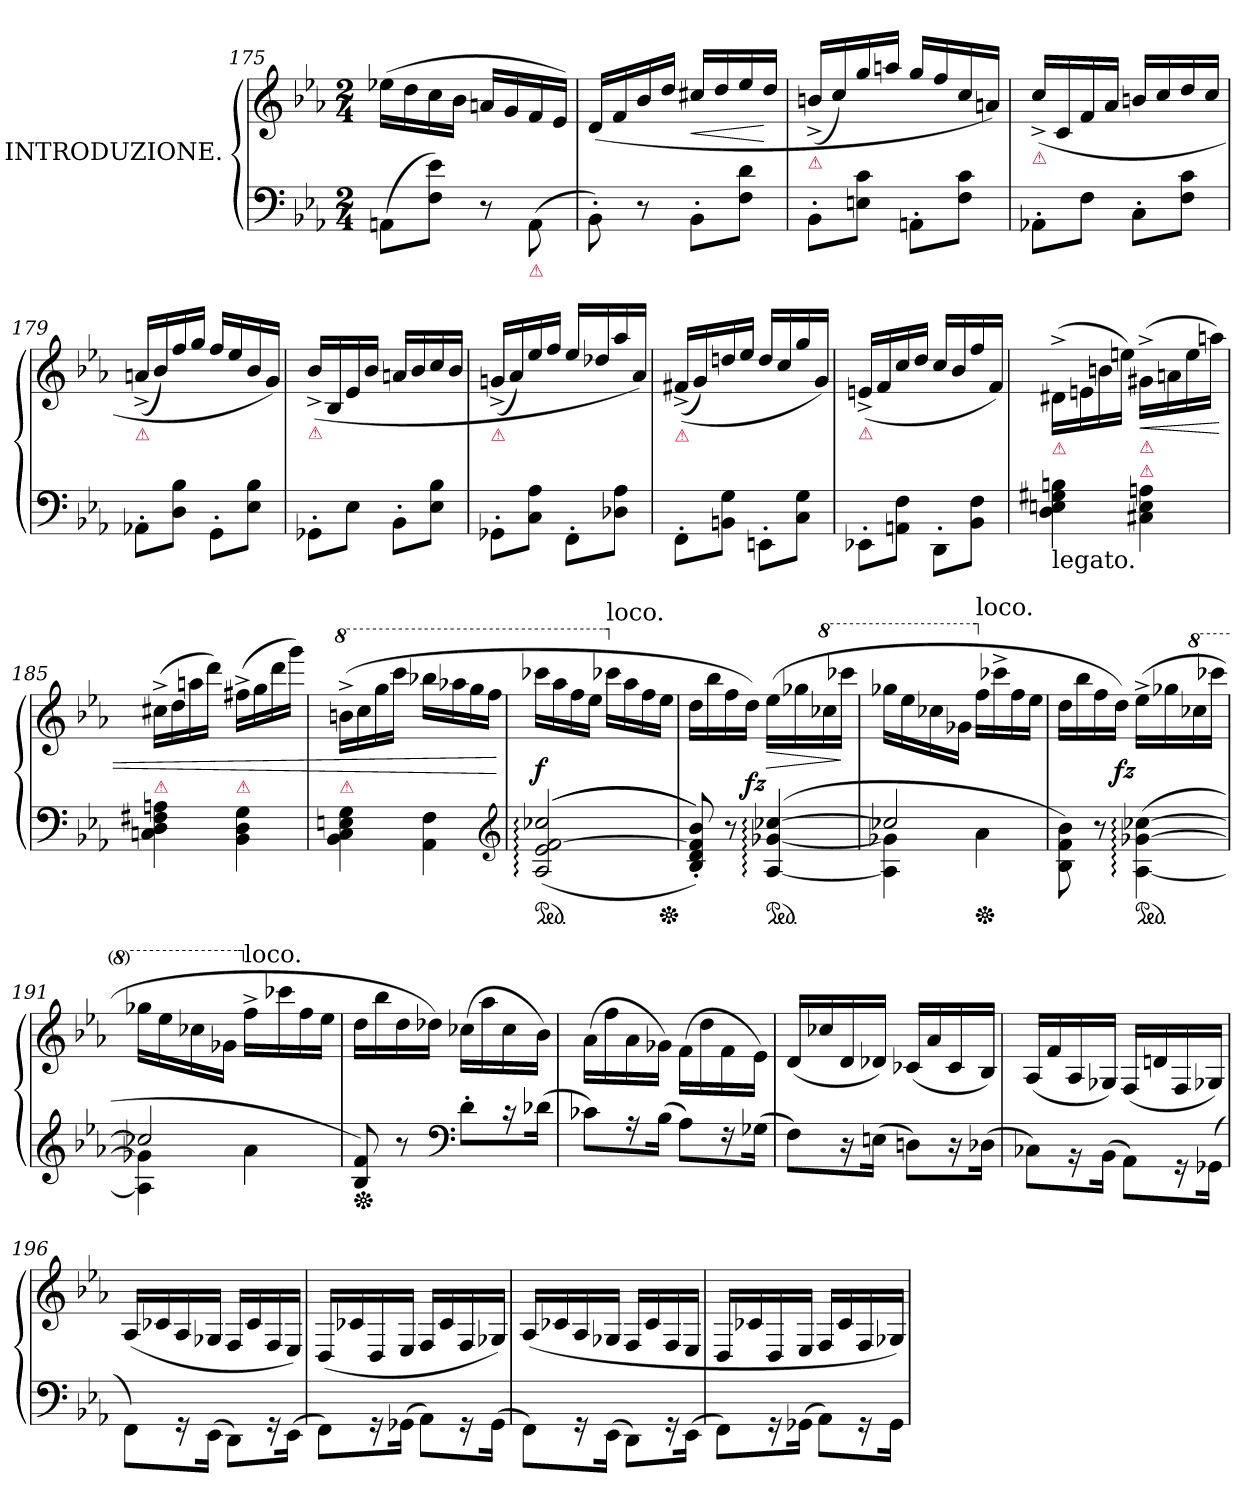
**kern	**kern	**dynam
*part1	*part1	*part1
*staff2	*staff1	*staff1/2
*I"INTRODUZIONE.	*	*
*clefF4	*clefG2	*
*k[b-e-a-]	*k[b-e-a-]	*
*M2/4	*M2/4	*
=175	=175	=175
(>8AAnL	(>16ee-XLL	.
.	16dd	.
8F 8e-J)	16cc	.
.	16b-JJ	.
8r	16anLL	.
.	16g	.
!LO:TX:b:color=crimson:t=⚠	!	!
(>8AA\	16f	.
.	16e-JJ)	.
=176	=176	=176
8BB-'>\)	(>16d/LL	.
.	16f	.
8r	16b-	.
.	16ddJJ	.
!	!	!LO:HP:b
8BB-'>L	16cc#X/LL	<
.	16dd	.
8F 8dJ	16ee-	.
.	16ddJJ	[
=177	=177	=177
!	!LO:TX:b:color=crimson:t=⚠	!
8BB-'>L	(<16bn^</LL	.
.	16cc)	.
8En 8cJ	16gg	.
.	16aanJJ	.
8AAn'>L	16gg/LL	.
.	16ff	.
8F 8cJ	16cc	.
.	16anJJ)	.
=178	=178	=178
!	!LO:TX:b:color=crimson:t=⚠	!
8AA-X'>\L	(>16cc^</LL	.
.	16c	.
8FJ	16f	.
.	16a-JJ	.
8C'>\L	16bn/LL	.
.	16cc	.
8F 8cJ	16dd	.
.	16ccJJ	.
=179	=179	=179
!	!LO:TX:b:color=crimson:t=⚠	!
8AA-X'>\L	(<16an^</LL	.
.	16b-)	.
8D 8B-J	16ff	.
.	16ggJJ	.
8GG'>\L	16ff/LL	.
.	16ee-	.
8E- 8B-J	16b-	.
.	16gJJ)	.
=180	=180	=180
!	!LO:TX:b:color=crimson:t=⚠	!
8GG-X'>\L	(>16b-^</LL	.
.	16B-	.
8E-J	16e-	.
.	16b-JJ	.
8BB-'>\L	16an/LL	.
.	16b-	.
8E- 8B-J	16cc	.
.	16b-JJ	.
=181	=181	=181
!	!LO:TX:b:color=crimson:t=⚠	!
8GG-X'>\L	(<16gn^</LL	.
.	16a-)	.
8C 8A-J	16ee-	.
.	16ffJJ	.
8FF'>\L	16ee-/LL	.
.	16dd-X	.
8D-X 8A-J	16aa-	.
.	16a-JJ)	.
=182	=182	=182
!	!LO:TX:b:color=crimson:t=⚠	!
8FF'>\L	(<(>16f#X^</LL	.
.	16g)	.
8BBn 8GJ	16ddn	.
.	16ee-JJ	.
8EEn'>\L	16dd/LL	.
.	16cc	.
8C 8GJ	16gg	.
.	16gJJ)	.
=183	=183	=183
!	!LO:TX:b:color=crimson:t=⚠	!
8EE-X'>\L	(>16en^</LL	.
.	16f	.
8AAn 8FJ	16cc	.
.	16ddJJ	.
8DD'>\L	16cc/LL	.
.	16b-	.
8BB- 8FJ	16ff	.
.	16fJJ)	.
=184	=184	=184
!	!LO:TX:b:color=crimson:t=⚠	!
!LO:TX:b:t=legato.	!	!
4D 4En 4G#X 4Bn	(>16d#X^<\LL	.
.	16en	.
.	16bn	.
.	16eenJJ)	.
!	!LO:TX:b:color=crimson:t=⚠	!
!	!LO:TX:b:color=crimson:t=⚠	!
!	!	!LO:HP:b
4C#X 4E 4An	(>16g#X^<\LL	<
.	16an	.
.	16ee	.
.	16aanJJ)	.
=185	=185	=185
!	!LO:TX:b:color=crimson:t=⚠	!
4Cn 4D 4F#X 4An	(>16cc#X^<\LL	.
.	16dd	.
.	16aan	.
.	16dddJJ)	.
!	!LO:TX:b:color=crimson:t=⚠	!
4BB- 4D 4G	(>16ff#X^<\LL	.
.	16gg	.
.	16ddd	.
.	16gggJJ)	.
=186	=186	=186
*	*8va	*
!	!LO:TX:b:color=crimson:t=⚠	!
4BB- 4C 4En 4G	(>16bbn^<\LL	.
.	16ccc	.
.	16ggg	.
.	16ccccJJ	.
4AA-\ 4F\	16bbb-X\LL	.
.	16aaa-X	.
.	16ggg	.
.	16fffJJ	.
*clefG2	*	*
.	.	[
=187	=187	=187
*ped	*	*
(<(<(>2A-: 2e-: [2f: 2cc-X:	16cccc-X\LL	f
.	16aaa-	.
.	16fff	.
.	16eee-JJ	.
*	*X8va	*
!	!LO:TX:a:t=loco.	!
.	16ccc-X\LL	.
.	16aa-	.
.	16ff	.
.	16ee-JJ	.
*Xped	*	*
=188	=188	=188
8B-'< 8d'< 8f]'< 8b-'<)))	16dd\LL	.
.	16bb-	.
8r	16ff	.
.	16ddJJ)	.
!LO:TX:a:color=crimson:t=⚠	!	!
!	!	!LO:HP:b
!	!	!LO:DY:n=1:rj
*ped	*	*
(>[4A-: [4g-X: [>4cc-X:	(>16ee-\LL	> fz
.	16gg-X	.
*	*8va	*
.	16ccc-X	.
.	16cccc-XJJ	]
=189	=189	=189
*^	*	*
2cc-X]	4A-] 4g-X]	16ggg-X\LL	.
.	.	16eee-	.
.	.	16ccc-X	.
.	.	16gg-XJJ	.
*	*	*X8va	*
!	!	!LO:TX:a:t=loco.	!
*Xped	*	*	*
.	4a-	16ff\LL	.
.	.	16ccc-X^<	.
.	.	16ff	.
.	.	16ee-JJ	.
*v	*v	*	*
=190	=190	=190
8B-\ 8f\ 8b-\)	16dd\LL	.
.	16bb-	.
8r	16ff	.
.	16ddJJ)	.
!	!	!LO:DY:rj
*ped	*	*
(>[4A-:\ [4g-X:\ [4cc-X:\	(>16ee-^<\LL	fz
.	16gg-X	.
*	*8va	*
.	16ccc-X	.
.	16cccc-XJJ	.
=191	=191	=191
*^	*	*
2cc-X]	4A-] 4g-X]	16ggg-X\LL	.
.	.	16eee-	.
.	.	16ccc-X	.
.	.	16gg-XJJ	.
*	*	*X8va	*
!	!	!LO:TX:a:t=loco.	!
.	4a-	16ff^<\LL	.
.	.	16ccc-X	.
.	.	16ff	.
.	.	16ee-JJ	.
*v	*v	*	*
=192	=192	=192
*Xped	*	*
8B- 8f)	16dd\LL	.
.	16bb-	.
8r	16dd	.
.	16dd-XJJ)	.
*clefF4	*	*
8d'>L	(>16cc-X\LL	.
.	16aa-	.
16rc	16cc-	.
(>16d-XJk	16b-JJ)	.
=193	=193	=193
8c-XL)	(>16a-\LL	.
.	16ff	.
16rA	16a-	.
(>16B-Jk	16g-XJJ)	.
8A-L)	(>16f\LL	.
.	16dd	.
16r	16f	.
(>16G-XJk	16e-JJ)	.
=194	=194	=194
8FL)	(<16d/LL	.
.	16cc-X	.
16r	16d	.
(>16EnJk	16d-XJJ)	.
8DnL)	(<16c-X/LL	.
.	16a-	.
16r	16c-	.
(>16D-XJk	16B-JJ)	.
=195	=195	=195
8C-X\L)	(>16A-/LL	.
.	16f/	.
16rBB	16A-/	.
(>16BB-Jk	16G-XJJ)	.
8AA-\L)	(>16F/LL	.
.	16dn/	.
16rGG	16F/	.
(>16GG-XJk	16G-XJJ)	.
=196	=196	=196
8FF\L)	(>16A-/LL	.
.	16c-X	.
16rGG	16A-/	.
(>16EE-Jk	16G-XJJ	.
8DD\L)	16F/LL	.
.	16c-/	.
16rGG	16F/	.
(>16EE-\Jk	16E-/JJ)	.
=197	=197	=197
8FF\L)	(>16D/LL	.
.	16c-X	.
16rGG	16D/	.
(>16GG-X\Jk	16E-/JJ	.
8AA-\L)	16F/LL	.
.	16c-/	.
16rGG	16F/	.
(>16GG-Jk	16G-XJJ)	.
=198	=198	=198
8FF\L)	(>16A-/LL	.
.	16c-X	.
16rGG	16A-/	.
(>16EE-Jk	16G-XJJ	.
8DD\L)	16F/LL	.
.	16c-/	.
16rGG	16F/	.
(>16EE-\Jk	16E-/JJ	.
=199	=199	=199
8FF\L)	16D/LL	.
.	16c-X	.
16rGG	16D/	.
(>16GG-X\Jk	16E-/JJ	.
8AA-\L)	16F/LL	.
.	16c-/	.
16rGG	16F/	.
16GG-Jk	16G-XJJ)	.
=	=	=
*-	*-	*-
